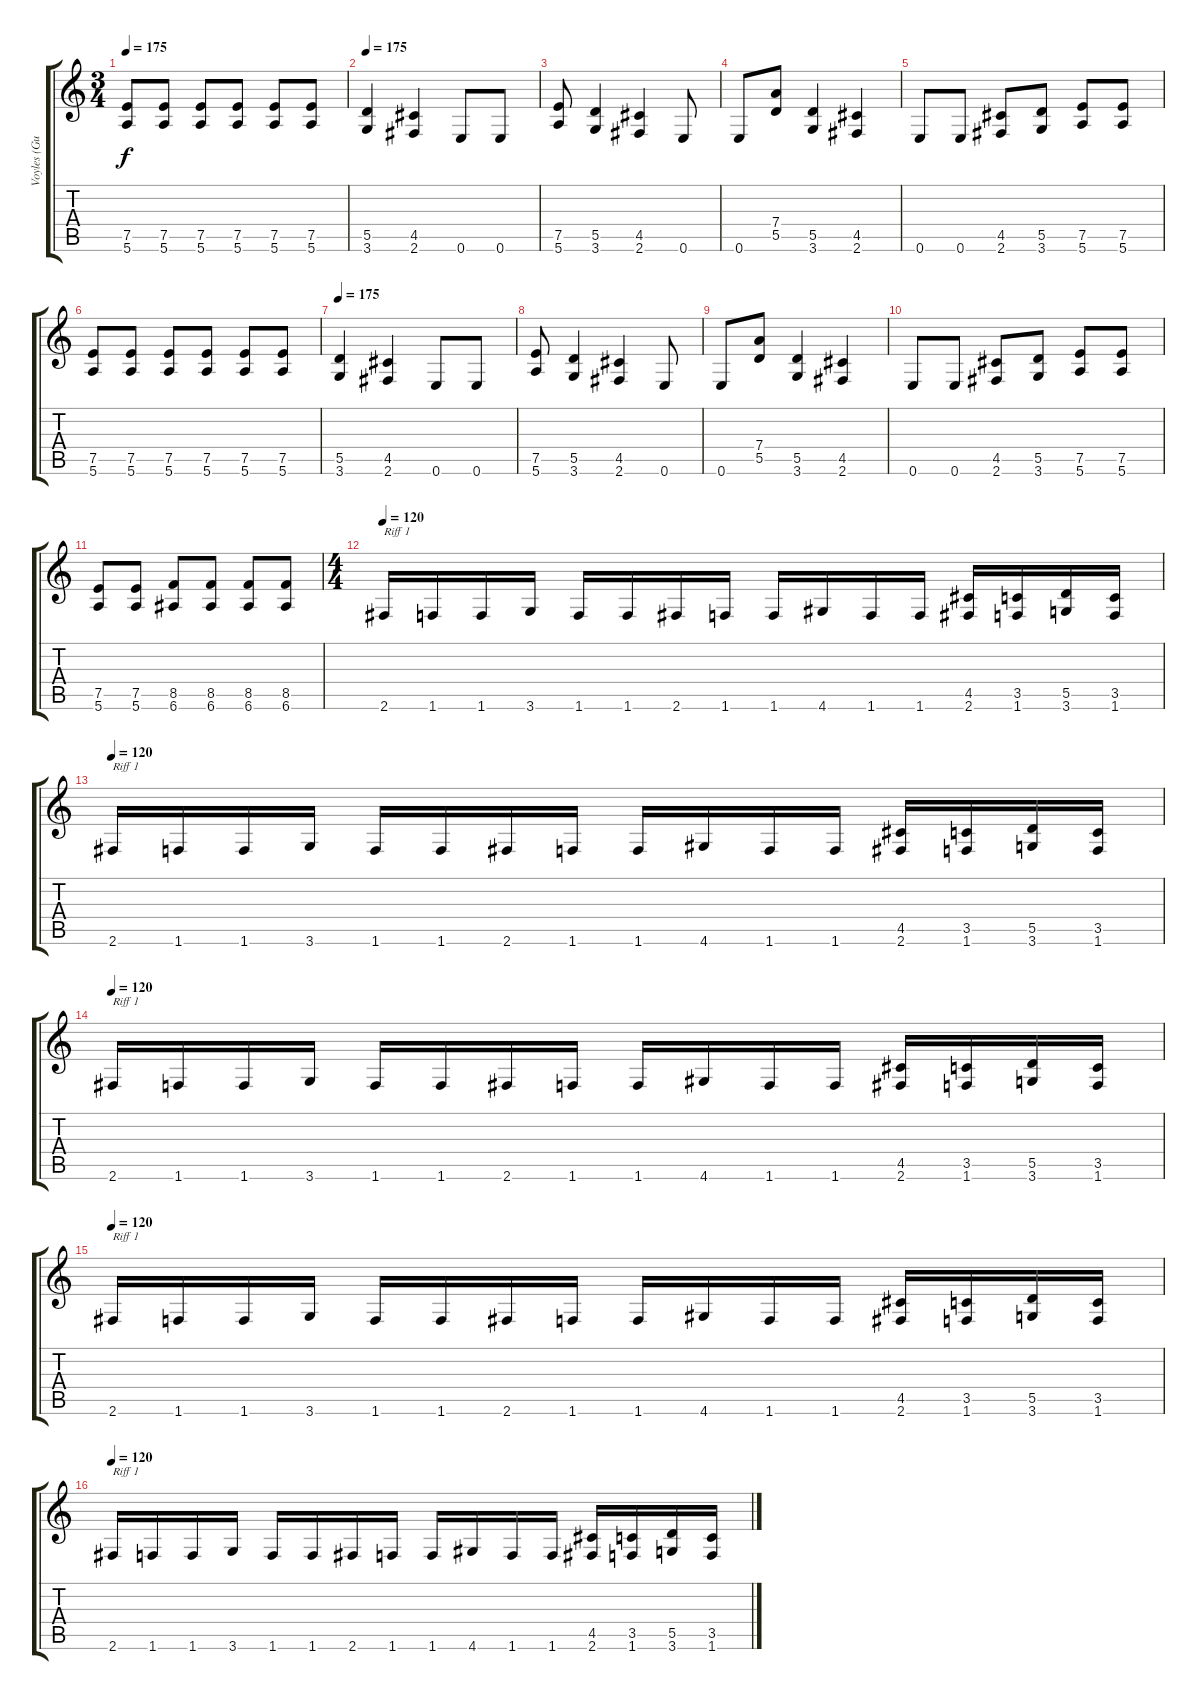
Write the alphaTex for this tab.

\track ("Voyles (Guitar)" "Voyles (Gu") {instrument distortionguitar}
\staff {score tabs}
\tuning (E4 B3 G3 D3 A2 E2) {hide}
\ts (3 4)
\tempo 175
\clef g2
\ks c
(7.5 5.6).8{dy f} (7.5 5.6).8 (7.5 5.6).8 (7.5 5.6).8 (7.5 5.6).8 (7.5 5.6).8 |
\tempo 175
(5.5 3.6).4 (4.5 2.6).4 0.6.8 0.6.8 |
(7.5 5.6).8 (5.5 3.6).4 (4.5 2.6).4 0.6.8 |
0.6.8 (7.4 5.5).8 (5.5 3.6).4 (4.5 2.6).4 |
0.6.8 0.6.8 (4.5 2.6).8 (5.5 3.6).8 (7.5 5.6).8 (7.5 5.6).8 |
(7.5 5.6).8 (7.5 5.6).8 (7.5 5.6).8 (7.5 5.6).8 (7.5 5.6).8 (7.5 5.6).8 |
\tempo 175
(5.5 3.6).4 (4.5 2.6).4 0.6.8 0.6.8 |
(7.5 5.6).8 (5.5 3.6).4 (4.5 2.6).4 0.6.8 |
0.6.8 (7.4 5.5).8 (5.5 3.6).4 (4.5 2.6).4 |
0.6.8 0.6.8 (4.5 2.6).8 (5.5 3.6).8 (7.5 5.6).8 (7.5 5.6).8 |
(7.5 5.6).8 (7.5 5.6).8 (8.5 6.6).8 (8.5 6.6).8 (8.5 6.6).8 (8.5 6.6).8 |
\ts (4 4)
\tempo 120
2.6.16{txt "Riff 1"} 1.6.16 1.6.16 3.6.16 1.6.16 1.6.16 2.6.16 1.6.16 1.6.16 4.6.16 1.6.16 1.6.16 (4.5 2.6).16 (3.5 1.6).16 (5.5 3.6).16 (3.5 1.6).16 |
\tempo 120
2.6.16{txt "Riff 1"} 1.6.16 1.6.16 3.6.16 1.6.16 1.6.16 2.6.16 1.6.16 1.6.16 4.6.16 1.6.16 1.6.16 (4.5 2.6).16 (3.5 1.6).16 (5.5 3.6).16 (3.5 1.6).16 |
\tempo 120
2.6.16{txt "Riff 1"} 1.6.16 1.6.16 3.6.16 1.6.16 1.6.16 2.6.16 1.6.16 1.6.16 4.6.16 1.6.16 1.6.16 (4.5 2.6).16 (3.5 1.6).16 (5.5 3.6).16 (3.5 1.6).16 |
\tempo 120
2.6.16{txt "Riff 1"} 1.6.16 1.6.16 3.6.16 1.6.16 1.6.16 2.6.16 1.6.16 1.6.16 4.6.16 1.6.16 1.6.16 (4.5 2.6).16 (3.5 1.6).16 (5.5 3.6).16 (3.5 1.6).16 |
\tempo 120
2.6.16{txt "Riff 1"} 1.6.16 1.6.16 3.6.16 1.6.16 1.6.16 2.6.16 1.6.16 1.6.16 4.6.16 1.6.16 1.6.16 (4.5 2.6).16 (3.5 1.6).16 (5.5 3.6).16 (3.5 1.6).16
